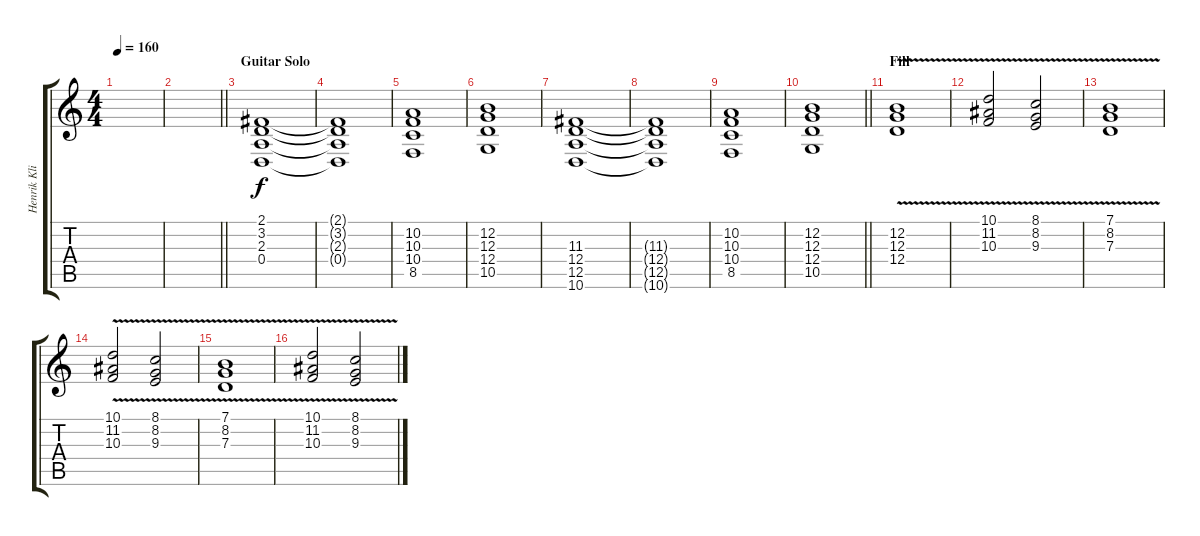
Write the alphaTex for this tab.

\track ("Henrik Klingenberg" "Henrik Kli") {instrument rockorgan}
\staff {score tabs}
\tuning (E4 B3 G3 D3 A2 E2) {hide}
\ts (4 4)
\tempo 160
\clef g2
\ks c
|
\barLineRight lightlight
|
\section ("" "Guitar Solo")
(2.1 3.2 2.3 0.4).1{volume 14 instrument stringensemble1} |
(2.1{t} 3.2{t} 2.3{t} 0.4{t}).1 |
(10.2 10.3 10.4 8.5).1 |
(12.2 12.3 12.4 10.5).1 |
(11.3 12.4 12.5 10.6).1 |
(11.3{t} 12.4{t} 12.5{t} 10.6{t}).1 |
(10.2 10.3 10.4 8.5).1 |
\barLineRight lightlight
(12.2 12.3 12.4 10.5).1 |
\section ("" "Fill")
(12.2{v} 12.3{v} 12.4{v}).1{volume 10 instrument synthbrass1} |
(10.1{v} 11.2{v} 10.3{v}).2 (8.1{v} 8.2{v} 9.3{v}).2 |
(7.1{v} 8.2{v} 7.3{v}).1 |
(10.1{v} 11.2{v} 10.3{v}).2 (8.1{v} 8.2{v} 9.3{v}).2 |
(7.1{v} 8.2{v} 7.3{v}).1 |
(10.1{v} 11.2{v} 10.3{v}).2 (8.1{v} 8.2{v} 9.3{v}).2
